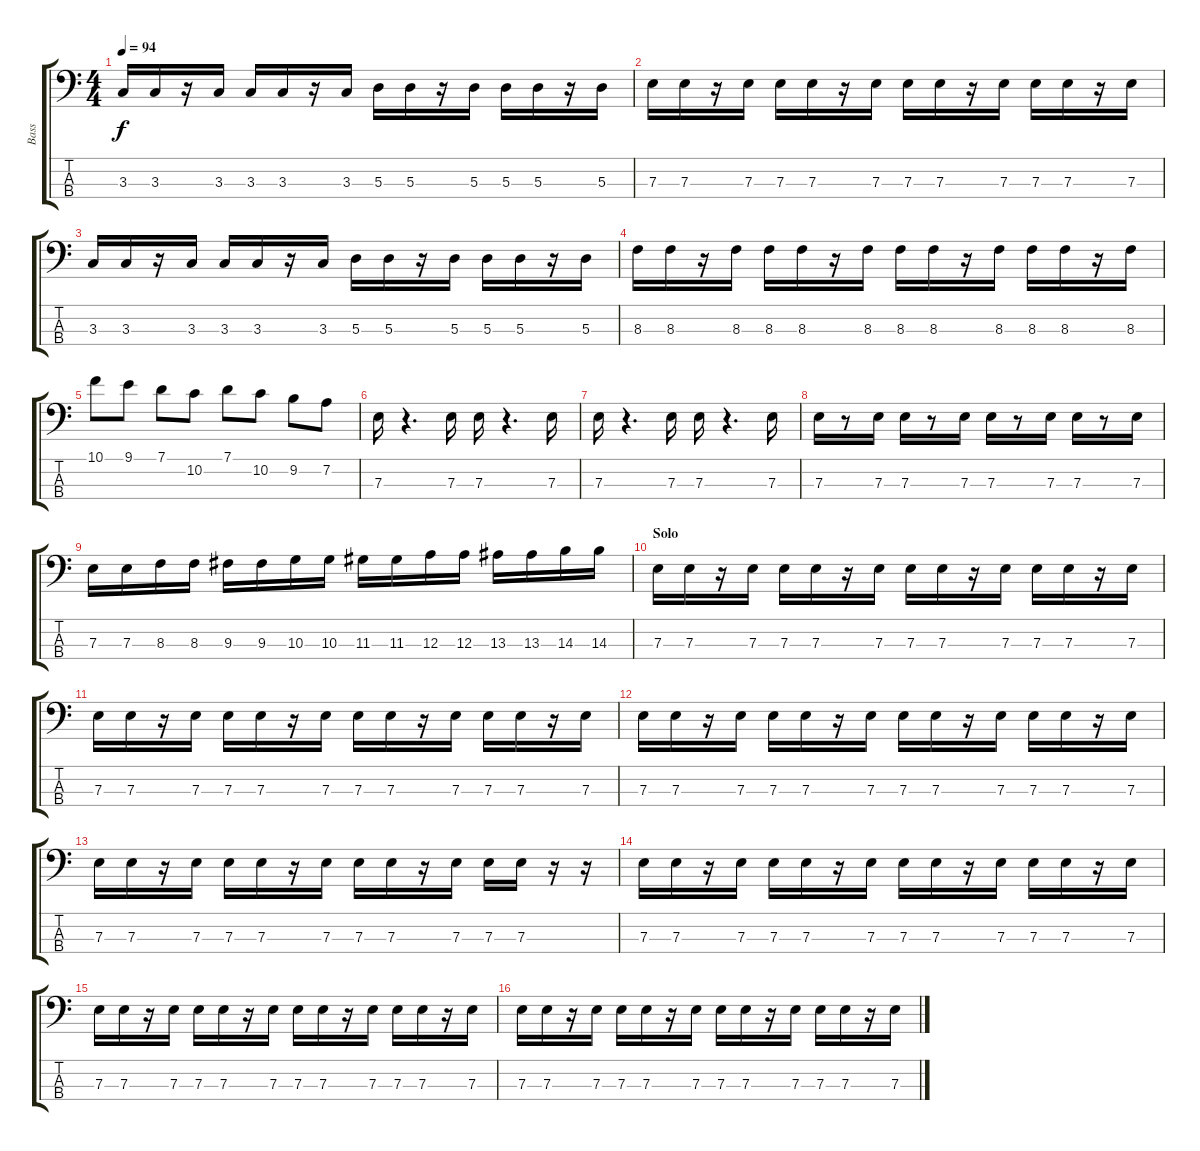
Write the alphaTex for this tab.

\track ("Bass" "Bass") {instrument electricbassfinger}
\staff {score tabs}
\tuning (G2 D2 A1 E1) {hide}
\ts (4 4)
\tempo 94
\clef f4
\ks c
3.3.16{dy f} 3.3.16 r.16 3.3.16 3.3.16 3.3.16 r.16 3.3.16 5.3.16 5.3.16 r.16 5.3.16 5.3.16 5.3.16 r.16 5.3.16 |
7.3.16 7.3.16 r.16 7.3.16 7.3.16 7.3.16 r.16 7.3.16 7.3.16 7.3.16 r.16 7.3.16 7.3.16 7.3.16 r.16 7.3.16 |
3.3.16 3.3.16 r.16 3.3.16 3.3.16 3.3.16 r.16 3.3.16 5.3.16 5.3.16 r.16 5.3.16 5.3.16 5.3.16 r.16 5.3.16 |
8.3.16 8.3.16 r.16 8.3.16 8.3.16 8.3.16 r.16 8.3.16 8.3.16 8.3.16 r.16 8.3.16 8.3.16 8.3.16 r.16 8.3.16 |
10.1.8 9.1.8 7.1.8 10.2.8 7.1.8 10.2.8 9.2.8 7.2.8 |
7.3.16 r.4{d} 7.3.16 7.3.16 r.4{d} 7.3.16 |
7.3.16 r.4{d} 7.3.16 7.3.16 r.4{d} 7.3.16 |
7.3.16 r.8 7.3.16 7.3.16 r.8 7.3.16 7.3.16 r.8 7.3.16 7.3.16 r.8 7.3.16 |
7.3.16 7.3.16 8.3.16 8.3.16 9.3.16 9.3.16 10.3.16 10.3.16 11.3.16 11.3.16 12.3.16 12.3.16 13.3.16 13.3.16 14.3.16 14.3.16 |
\section ("" "Solo")
7.3.16 7.3.16 r.16 7.3.16 7.3.16 7.3.16 r.16 7.3.16 7.3.16 7.3.16 r.16 7.3.16 7.3.16 7.3.16 r.16 7.3.16 |
7.3.16 7.3.16 r.16 7.3.16 7.3.16 7.3.16 r.16 7.3.16 7.3.16 7.3.16 r.16 7.3.16 7.3.16 7.3.16 r.16 7.3.16 |
7.3.16 7.3.16 r.16 7.3.16 7.3.16 7.3.16 r.16 7.3.16 7.3.16 7.3.16 r.16 7.3.16 7.3.16 7.3.16 r.16 7.3.16 |
7.3.16 7.3.16 r.16 7.3.16 7.3.16 7.3.16 r.16 7.3.16 7.3.16 7.3.16 r.16 7.3.16 7.3.16 7.3.16 r.16 r.16 |
7.3.16 7.3.16 r.16 7.3.16 7.3.16 7.3.16 r.16 7.3.16 7.3.16 7.3.16 r.16 7.3.16 7.3.16 7.3.16 r.16 7.3.16 |
7.3.16 7.3.16 r.16 7.3.16 7.3.16 7.3.16 r.16 7.3.16 7.3.16 7.3.16 r.16 7.3.16 7.3.16 7.3.16 r.16 7.3.16 |
7.3.16 7.3.16 r.16 7.3.16 7.3.16 7.3.16 r.16 7.3.16 7.3.16 7.3.16 r.16 7.3.16 7.3.16 7.3.16 r.16 7.3.16
